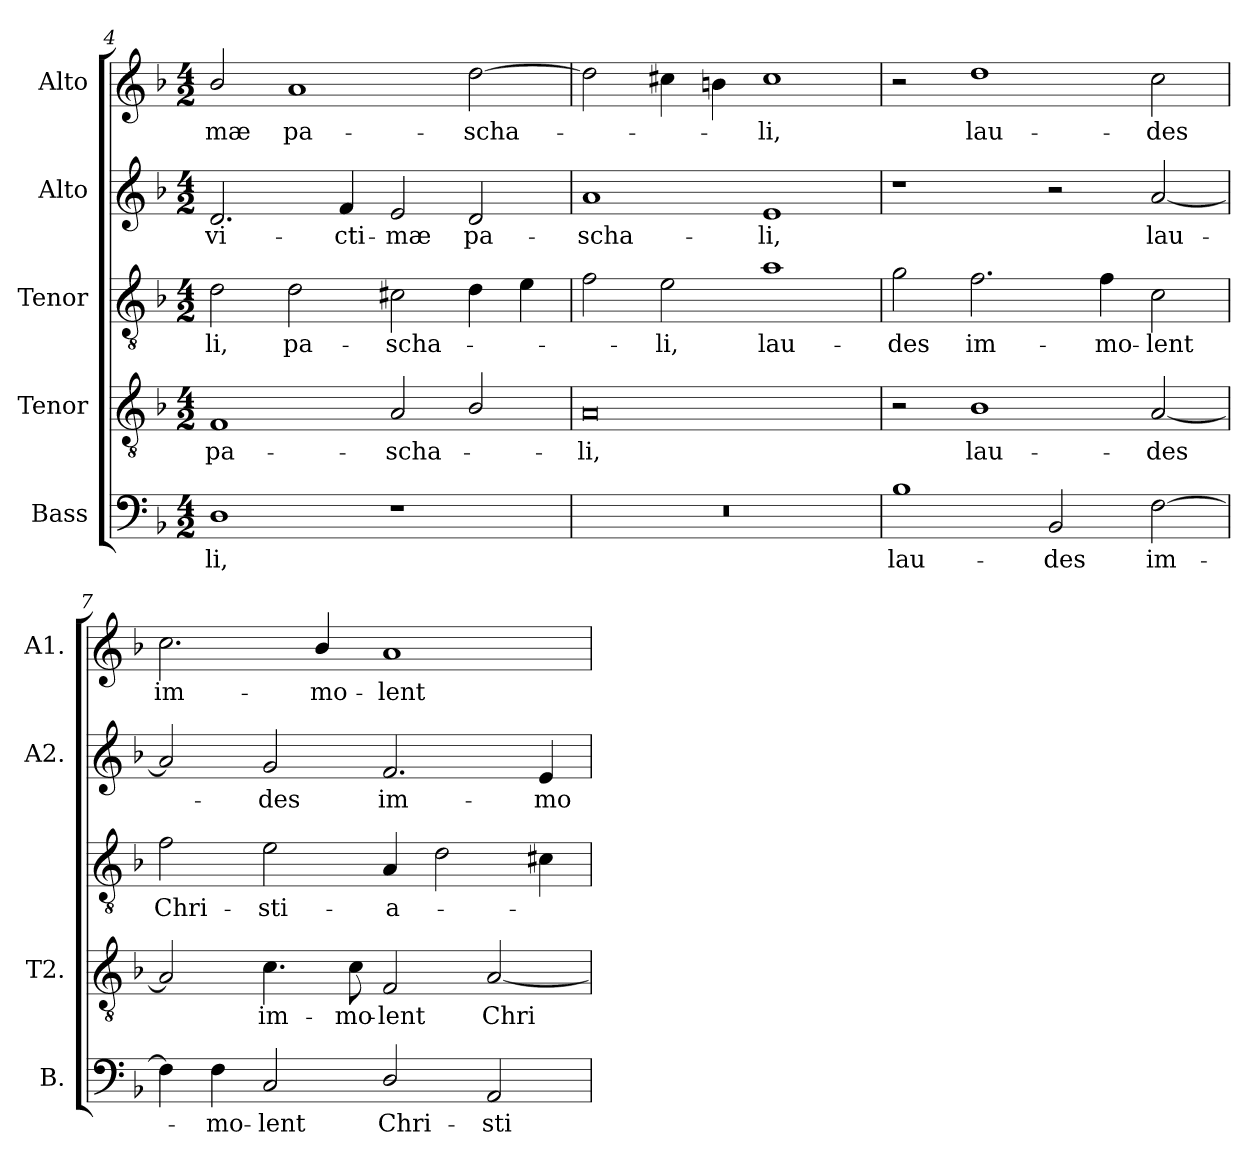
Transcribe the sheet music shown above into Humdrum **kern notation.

**kern	**text	**kern	**text	**kern	**text	**kern	**text	**kern	**text
*part5	*part5	*part4	*part4	*part3	*part3	*part2	*part2	*part1	*part1
*staff5	*staff5	*staff4	*staff4	*staff3	*staff3	*staff2	*staff2	*staff1	*staff1
*I"Bass	*	*I"Tenor	*	*I"Tenor	*	*I"Alto	*	*I"Alto	*
*I'B.	*	*I'T2.	*	*	*	*I'A2.	*	*I'A1.	*
*clefF4	*	*clefGv2	*	*clefGv2	*	*clefG2	*	*clefG2	*
*	*	*ITrd7c12	*	*ITrd7c12	*	*	*	*	*
*k[b-]	*	*k[b-]	*	*k[b-]	*	*k[b-]	*	*k[b-]	*
*F:	*	*F:	*	*F:	*	*F:	*	*F:	*
*M4/2	*	*M4/2	*	*M4/2	*	*M4/2	*	*M4/2	*
=4	=4	=4	=4	=4	=4	=4	=4	=4	=4
!	!LO:LY:b:color=#000000	!	!	!	!	!	!	!	!
!	!	!	!LO:LY:b:color=#000000	!	!	!	!	!	!
!	!	!	!	!	!LO:LY:b:color=#000000	!	!	!	!
!	!	!	!	!	!	!	!LO:LY:b:color=#000000	!	!
!	!	!	!	!	!	!	!	!	!LO:LY:b:color=#000000
1Di	-li,	1FFi	pa-	2Di\	-li,	2.di/	vi-	2b-i/	-mæ
!	!	!	!	!	!LO:LY:b:color=#000000	!	!	!	!
!	!	!	!	!	!	!	!	!	!LO:LY:b:color=#000000
.	.	.	.	2Di\	pa-	.	.	1ai	pa-
!	!	!	!	!	!	!	!LO:LY:b:color=#000000	!	!
.	.	.	.	.	.	4fi/	-cti-	.	.
!	!	!	!LO:LY:b:color=#000000	!	!	!	!	!	!
!	!	!	!	!	!LO:LY:b:color=#000000	!	!	!	!
!	!	!	!	!	!	!	!LO:LY:b:color=#000000	!	!
1r	.	2AAi/	-scha-	2C#Xi\	-scha-	2ei/	-mæ	.	.
!	!	!	!	!	!	!	!LO:LY:b:color=#000000	!	!
!	!	!	!	!	!	!	!	!	!LO:LY:b:color=#000000
.	.	2BB-i/	.	4Di\	.	2di/	pa-	[2ddi\	-scha-
.	.	.	.	4Ei\	.	.	.	.	.
!!LO:LB:g=z
=5	=5	=5	=5	=5	=5	=5	=5	=5	=5
!LO:N:vis=1	!	!	!	!	!	!	!	!	!
!	!	!	!LO:LY:b:color=#000000	!	!	!	!	!	!
!	!	!	!	!	!	!	!LO:LY:b:color=#000000	!	!
0r	.	0AAi	-li,	2Fi\	.	1ai	-scha-	2ddi\]	.
!	!	!	!	!	!LO:LY:b:color=#000000	!	!	!	!
.	.	.	.	2Ei\	-li,	.	.	4cc#Xi\	.
.	.	.	.	.	.	.	.	4bni\	.
!	!	!	!	!	!LO:LY:b:color=#000000	!	!	!	!
!	!	!	!	!	!	!	!LO:LY:b:color=#000000	!	!
!	!	!	!	!	!	!	!	!	!LO:LY:b:color=#000000
.	.	.	.	1Ai	lau-	1ei	-li,	1cc#i	-li,
=6	=6	=6	=6	=6	=6	=6	=6	=6	=6
!	!LO:LY:b:color=#000000	!	!	!	!	!	!	!	!
!	!	!	!	!	!LO:LY:b:color=#000000	!	!	!	!
1B-i	lau-	2r	.	2Gi\	-des	1r	.	2r	.
!	!	!	!LO:LY:b:color=#000000	!	!	!	!	!	!
!	!	!	!	!	!LO:LY:b:color=#000000	!	!	!	!
!	!	!	!	!	!	!	!	!	!LO:LY:b:color=#000000
.	.	1BB-i	lau-	2.Fi\	im-	.	.	1ddi	lau-
!	!LO:LY:b:color=#000000	!	!	!	!	!	!	!	!
2BB-i/	-des	.	.	.	.	2r	.	.	.
!	!	!	!	!	!LO:LY:b:color=#000000	!	!	!	!
.	.	.	.	4Fi\	-mo-	.	.	.	.
!	!LO:LY:b:color=#000000	!	!	!	!	!	!	!	!
!	!	!	!LO:LY:b:color=#000000	!	!	!	!	!	!
!	!	!	!	!	!LO:LY:b:color=#000000	!	!	!	!
!	!	!	!	!	!	!	!LO:LY:b:color=#000000	!	!
!	!	!	!	!	!	!	!	!	!LO:LY:b:color=#000000
[2Fi\	im-	[2AAi/	-des	2Ci\	-lent	[2ai/	lau-	2cci\	-des
=7	=7	=7	=7	=7	=7	=7	=7	=7	=7
!	!	!	!	!	!LO:LY:b:color=#000000	!	!	!	!
!	!	!	!	!	!	!	!	!	!LO:LY:b:color=#000000
4Fi\]	.	2AAi/]	.	2Fi\	Chri-	2ai/]	.	2.cci\	im-
!	!LO:LY:b:color=#000000	!	!	!	!	!	!	!	!
4Fi\	-mo-	.	.	.	.	.	.	.	.
!	!LO:LY:b:color=#000000	!	!	!	!	!	!	!	!
!	!	!	!LO:LY:b:color=#000000	!	!	!	!	!	!
!	!	!	!	!	!LO:LY:b:color=#000000	!	!	!	!
!	!	!	!	!	!	!	!LO:LY:b:color=#000000	!	!
2Ci/	-lent	4.Ci\	im-	2Ei\	-sti-	2gi/	-des	.	.
!	!	!	!	!	!	!	!	!	!LO:LY:b:color=#000000
.	.	.	.	.	.	.	.	4b-i/	-mo-
!	!	!	!LO:LY:b:color=#000000	!	!	!	!	!	!
.	.	8Ci\	-mo-	.	.	.	.	.	.
!	!LO:LY:b:color=#000000	!	!	!	!	!	!	!	!
!	!	!	!LO:LY:b:color=#000000	!	!	!	!	!	!
!	!	!	!	!	!LO:LY:b:color=#000000	!	!	!	!
!	!	!	!	!	!	!	!LO:LY:b:color=#000000	!	!
!	!	!	!	!	!	!	!	!	!LO:LY:b:color=#000000
2Di/	Chri-	2FFi/	-lent	4AAi/	-a-	2.fi/	im-	1ai	-lent
.	.	.	.	2Di\	.	.	.	.	.
!	!LO:LY:b:color=#000000	!	!	!	!	!	!	!	!
!	!	!	!LO:LY:b:color=#000000	!	!	!	!	!	!
2AAi/	-sti-	[2AAi/	Chri-	.	.	.	.	.	.
!	!	!	!	!	!	!	!LO:LY:b:color=#000000	!	!
.	.	.	.	4C#Xi\	.	4ei/	-mo-	.	.
=	=	=	=	=	=	=	=	=	=
*-	*-	*-	*-	*-	*-	*-	*-	*-	*-
